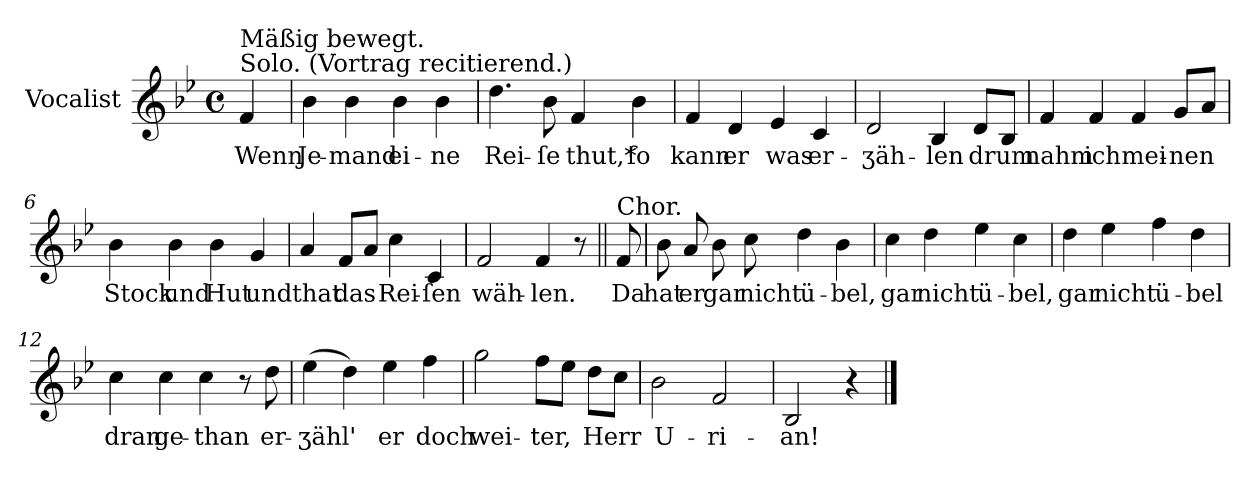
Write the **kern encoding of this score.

**kern	**text
*part1	*part1
*staff1	*staff1
*I"Vocalist	*
*clefG2	*
*k[b-e-]	*
*B-:	*
*M4/4	*
*met(c)	*
=	=
!LO:TX:a:t=Solo. (Vortrag recitierend.)	!
!LO:TX:a:t=Mäßig bewegt.	!
4f	Wenn
=1	=1
4b-	Je-
4b-	-mand
4b-	ei-
4b-	-ne
=2	=2
4.dd	Rei-
8b-	-ſe
4f	thut,*
4b-	ſo
=3	=3
4f	kann
4d	er
4e-	was
4c	er-
=4	=4
2d	-ʒäh-
4B-	-len
8dL	drum
8B-J	.
=5	=5
4f	nahm
4f	ich
4f	mei-
8gL	-nen
8aJ	.
=6	=6
4b-	Stock
4b-	und
4b-	Hut
4g	und
=7	=7
4a	that
8fL	das
8aJ	.
4cc	Rei-
4c	-ſen
=8	=8
2f	wäh-
4f	-len.
8r	.
=||	=||
!LO:TX:a:t=Chor.	!
8f	Da
=9	=9
8b-	hat
8a	er
8b-	gar
8cc	nicht
4dd	ü-
4b-	-bel,
=10	=10
4cc	gar
4dd	nicht
4ee-	ü-
4cc	-bel,
=11	=11
4dd	gar
4ee-	nicht
4ff	ü-
4dd	-bel
=12	=12
4cc	dran
4cc	ge-
4cc	-than
8r	.
8dd	er-
=13	=13
(4ee-	-ʒähl'
4dd)	.
4ee-	er
4ff	doch
=14	=14
2gg	wei-
8ffL	-ter,
8ee-J	.
8ddL	Herr
8ccJ	.
=15	=15
2b-	U-
2f	-ri-
=16	=16
2B-	-an!
4r	.
==	==
*-	*-
